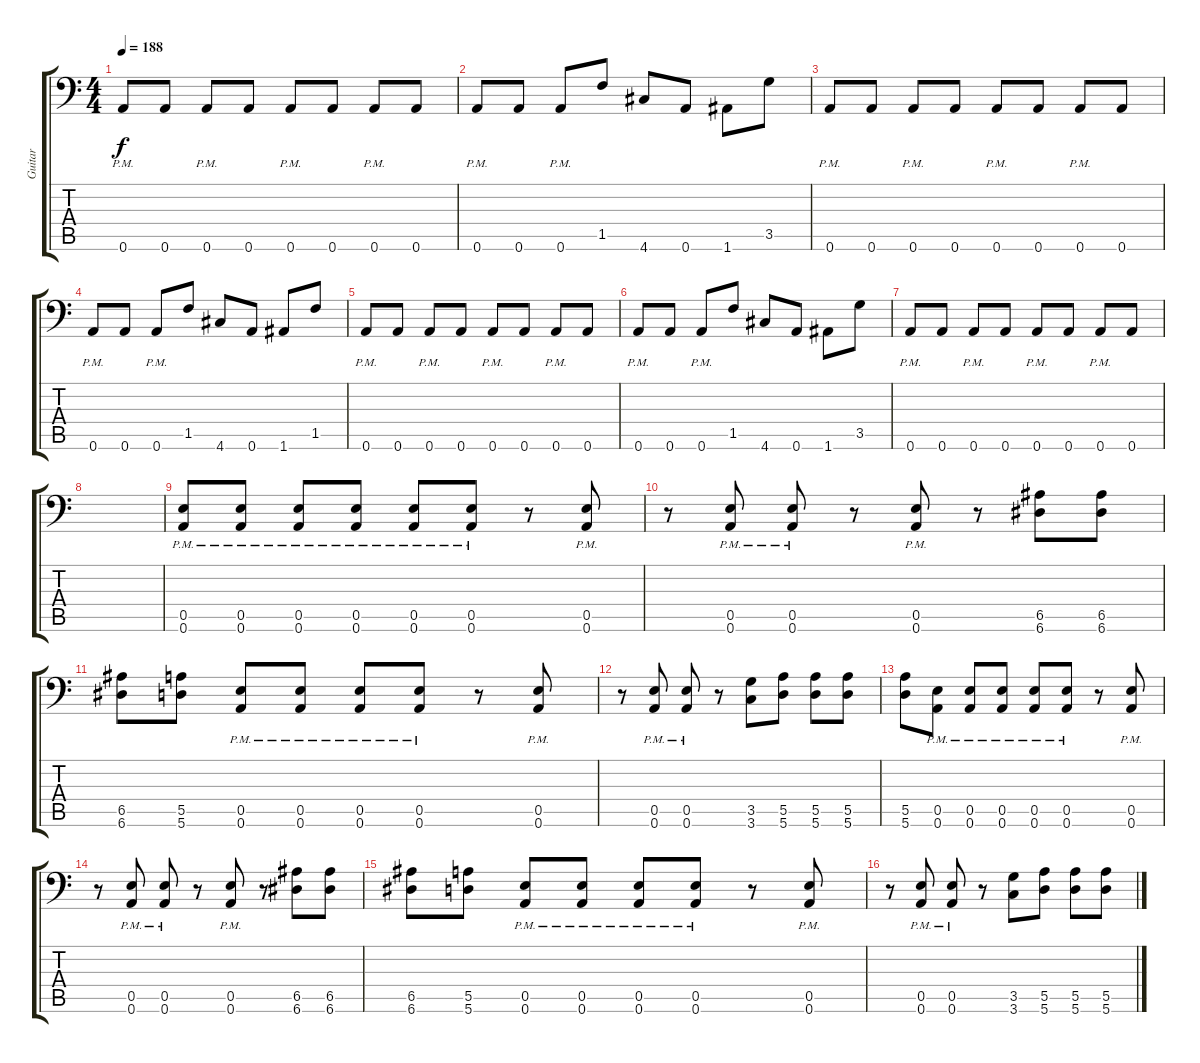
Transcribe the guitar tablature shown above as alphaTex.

\track ("Guitar" "Guitar") {instrument distortionguitar}
\staff {score tabs}
\tuning (B3 Gb3 D3 A2 E2 A1) {hide}
\ts (4 4)
\tempo 188
\clef f4
\ks c
0.6{pm}.8{dy f} 0.6.8 0.6{pm}.8 0.6.8 0.6{pm}.8 0.6.8 0.6{pm}.8 0.6.8 |
0.6{pm}.8 0.6.8 0.6{pm}.8 1.5.8 4.6.8 0.6.8 1.6.8 3.5.8 |
0.6{pm}.8 0.6.8 0.6{pm}.8 0.6.8 0.6{pm}.8 0.6.8 0.6{pm}.8 0.6.8 |
0.6{pm}.8 0.6.8 0.6{pm}.8 1.5.8 4.6.8 0.6.8 1.6.8 1.5.8 |
0.6{pm}.8 0.6.8 0.6{pm}.8 0.6.8 0.6{pm}.8 0.6.8 0.6{pm}.8 0.6.8 |
0.6{pm}.8 0.6.8 0.6{pm}.8 1.5.8 4.6.8 0.6.8 1.6.8 3.5.8 |
0.6{pm}.8 0.6.8 0.6{pm}.8 0.6.8 0.6{pm}.8 0.6.8 0.6{pm}.8 0.6.8 |
|
(0.5{pm} 0.6{pm}).8 (0.5{pm} 0.6{pm}).8 (0.5{pm} 0.6{pm}).8 (0.5{pm} 0.6{pm}).8 (0.5{pm} 0.6{pm}).8 (0.5{pm} 0.6{pm}).8 r.8 (0.5{pm} 0.6{pm}).8 |
r.8 (0.5{pm} 0.6{pm}).8 (0.5{pm} 0.6{pm}).8 r.8 (0.5{pm} 0.6{pm}).8 r.8 (6.5 6.6).8 (6.5 6.6).8 |
(6.5 6.6).8 (5.5 5.6).8 (0.5{pm} 0.6{pm}).8 (0.5{pm} 0.6{pm}).8 (0.5{pm} 0.6{pm}).8 (0.5{pm} 0.6{pm}).8 r.8 (0.5{pm} 0.6{pm}).8 |
r.8 (0.5{pm} 0.6{pm}).8 (0.5{pm} 0.6{pm}).8 r.8 (3.5 3.6).8 (5.5 5.6).8 (5.5 5.6).8 (5.5 5.6).8 |
(5.5 5.6).8 (0.5{pm} 0.6{pm}).8 (0.5{pm} 0.6{pm}).8 (0.5{pm} 0.6{pm}).8 (0.5{pm} 0.6{pm}).8 (0.5{pm} 0.6{pm}).8 r.8 (0.5{pm} 0.6{pm}).8 |
r.8 (0.5{pm} 0.6{pm}).8 (0.5{pm} 0.6{pm}).8 r.8 (0.5{pm} 0.6{pm}).8 r.8 (6.5 6.6).8 (6.5 6.6).8 |
(6.5 6.6).8 (5.5 5.6).8 (0.5{pm} 0.6{pm}).8 (0.5{pm} 0.6{pm}).8 (0.5{pm} 0.6{pm}).8 (0.5{pm} 0.6{pm}).8 r.8 (0.5{pm} 0.6{pm}).8 |
r.8 (0.5{pm} 0.6{pm}).8 (0.5{pm} 0.6{pm}).8 r.8 (3.5 3.6).8 (5.5 5.6).8 (5.5 5.6).8 (5.5 5.6).8
